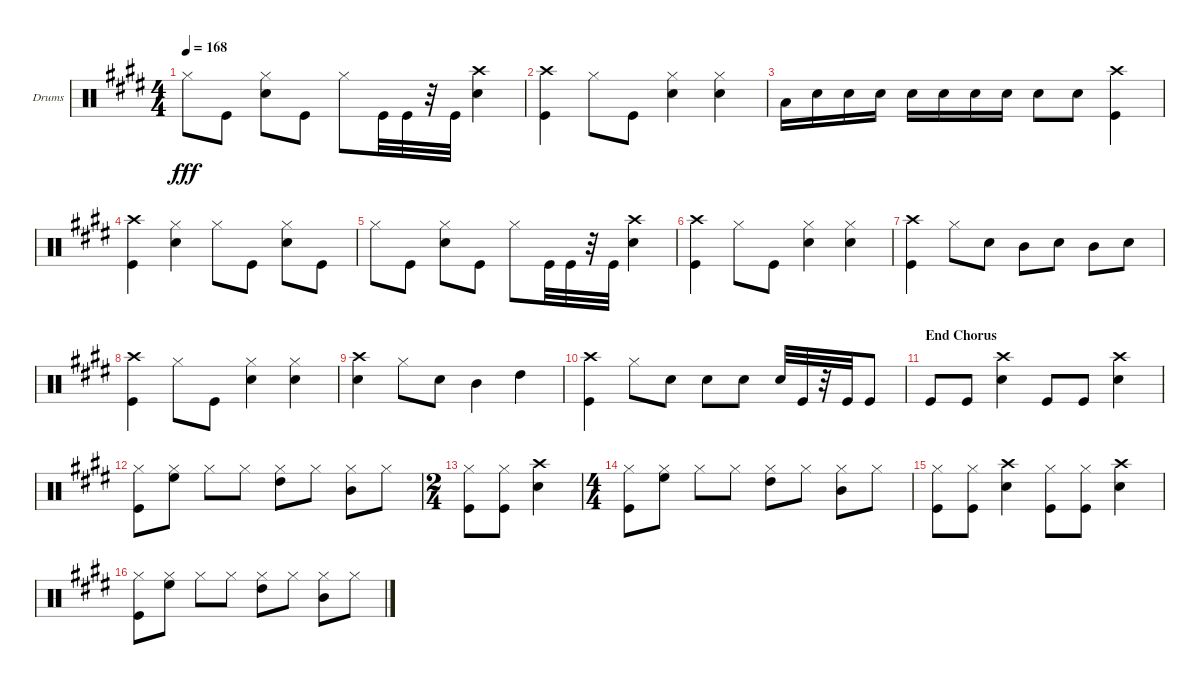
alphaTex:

\bracketExtendMode groupsimilarinstruments
\firstSystemTrackNameOrientation horizontal
\otherSystemsTrackNameOrientation horizontal
\track ("Drumkit" "Drums") {instrument percussion}
\staff {score}
\articulation defaults
\ts (4 4)
\tempo 168
\clef neutral
\scale
1.06557
\ks e "Hi-Hat (closed)".8{dy fff} "Kick (hit)".8
("Snare (hit) 2" "Hi-Hat (closed)").8 "Kick (hit)".8 "Hi-Hat (closed)".8 "Kick (hit)".32 "Kick (hit)".32 r.32 "Kick (hit)".32 ("Crash high (hit)" "Snare (hit) 2").4 |
\scale
0.934426 ("Kick (hit)" "Crash high (hit)").4 "Hi-Hat (closed)".8 "Kick (hit)".8 ("Snare (hit) 2" "Hi-Hat (closed)").4 ("Hi-Hat (closed)" "Snare (hit) 2").4 |
\scale
1.06557 "Low Tom (hit)".16 "Snare (hit) 2".16 "Snare (hit) 2".16 "Snare (hit) 2".16 "Snare (hit) 2".16 "Snare (hit) 2".16 "Snare (hit) 2".16 "Snare (hit) 2".16 "Snare (hit) 2".8 "Snare (hit) 2".8 ("Crash high (hit)" "Kick (hit)").4 |
\scale
0.934426 ("Kick (hit)" "Crash high (hit)").4 ("Hi-Hat (closed)" "Snare (hit) 2").4 "Hi-Hat (closed)".8 "Kick (hit)".8 ("Snare (hit) 2" "Hi-Hat (closed)").8 "Kick (hit)".8 |
\scale
1.06557 "Hi-Hat (closed)".8 "Kick (hit)".8 ("Snare (hit) 2" "Hi-Hat (closed)").8 "Kick (hit)".8 "Hi-Hat (closed)".8 "Kick (hit)".32 "Kick (hit)".32 r.32 "Kick (hit)".32 ("Crash high (hit)" "Snare (hit) 2").4 |
\scale
0.934426 ("Kick (hit)" "Crash high (hit)").4 "Hi-Hat (closed)".8 "Kick (hit)".8 ("Snare (hit) 2" "Hi-Hat (closed)").4 ("Hi-Hat (closed)" "Snare (hit) 2").4 |
\scale
1.06557 ("Kick (hit)" "Crash high (hit)").4 "Hi-Hat (closed)".8 "Snare (hit) 2".8 "Mid Tom (hit)".8 "Snare (hit) 2".8 "Mid Tom (hit)".8 "Snare (hit) 2".8 |
\scale
0.934426 ("Kick (hit)" "Crash high (hit)").4 "Hi-Hat (closed)".8 "Kick (hit)".8 ("Snare (hit) 2" "Hi-Hat (closed)").4 ("Hi-Hat (closed)" "Snare (hit) 2").4 |
\scale
1.06557 ("Snare (hit) 2" "Crash high (hit)").4 "Hi-Hat (closed)".8 "Snare (hit) 2".8 "Mid Tom (hit)".4 "High Tom (hit)".4 |
\scale
0.934426 ("Kick (hit)" "Crash high (hit)").4 "Hi-Hat (closed)".8 "Snare (hit) 2".8 "Snare (hit) 2".8 "Snare (hit) 2".8 "Snare (hit) 2".32 "Kick (hit)".32 r.32 "Kick (hit)".32 "Kick (hit)".8 |
\section ("" "End Chorus")
\scale
1.06557 "Kick (hit)".8 "Kick (hit)".8 ("Snare (hit) 2" "Crash high (hit)").4 "Kick (hit)".8 "Kick (hit)".8 ("Crash high (hit)" "Snare (hit) 2").4 |
\scale
0.934426 ("Hi-Hat (closed)" "Kick (hit)").8 ("High Floor Tom (hit)" "Hi-Hat (closed)").8 "Hi-Hat (closed)".8 "Hi-Hat (closed)".8 ("High Tom (hit)" "Hi-Hat (closed)").8 "Hi-Hat (closed)".8 ("Mid Tom (hit)" "Hi-Hat (closed)").8 "Hi-Hat (closed)".8 |
\ts (2 4)
\scale
1.09584 ("Kick (hit)" "Hi-Hat (closed)").8 ("Kick (hit)" "Hi-Hat (closed)").8 ("Snare (hit) 2" "Crash high (hit)").4 |
\ts (4 4)
\scale
0.904161 ("Hi-Hat (closed)" "Kick (hit)").8 ("High Floor Tom (hit)" "Hi-Hat (closed)").8 "Hi-Hat (closed)".8 "Hi-Hat (closed)".8 ("High Tom (hit)" "Hi-Hat (closed)").8 "Hi-Hat (closed)".8 ("Hi-Hat (closed)" "Mid Tom (hit)").8 "Hi-Hat (closed)".8 |
\scale
1.06557 ("Hi-Hat (closed)" "Kick (hit)").8 ("Hi-Hat (closed)" "Kick (hit)").8 ("Snare (hit) 2" "Crash high (hit)").4 ("Kick (hit)" "Hi-Hat (closed)").8 ("Kick (hit)" "Hi-Hat (closed)").8 ("Crash high (hit)" "Snare (hit) 2").4 |
\scale
0.934426 ("Hi-Hat (closed)" "Kick (hit)").8 ("High Floor Tom (hit)" "Hi-Hat (closed)").8 "Hi-Hat (closed)".8 "Hi-Hat (closed)".8 ("High Tom (hit)" "Hi-Hat (closed)").8 "Hi-Hat (closed)".8 ("Mid Tom (hit)" "Hi-Hat (closed)").8 "Hi-Hat (closed)".8
